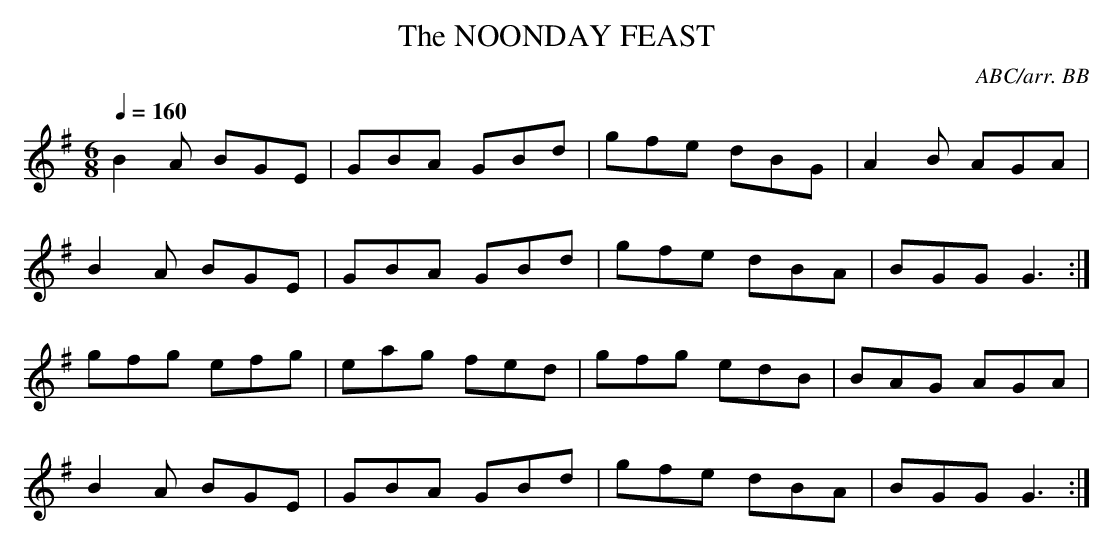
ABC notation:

X:1
T:NOONDAY FEAST, The
C:ABC/arr. BB
Q:1/4=160
L:1/8
M:6/8
K:G
B2A BGE|GBA GBd|gfe dBG|A2B AGA|
B2A BGE|GBA GBd|gfe dBA|BGG G3 :|
gfg efg|eag fed|gfg edB|BAG AGA|
B2A BGE|GBA GBd|gfe dBA|BGG G3 :|
